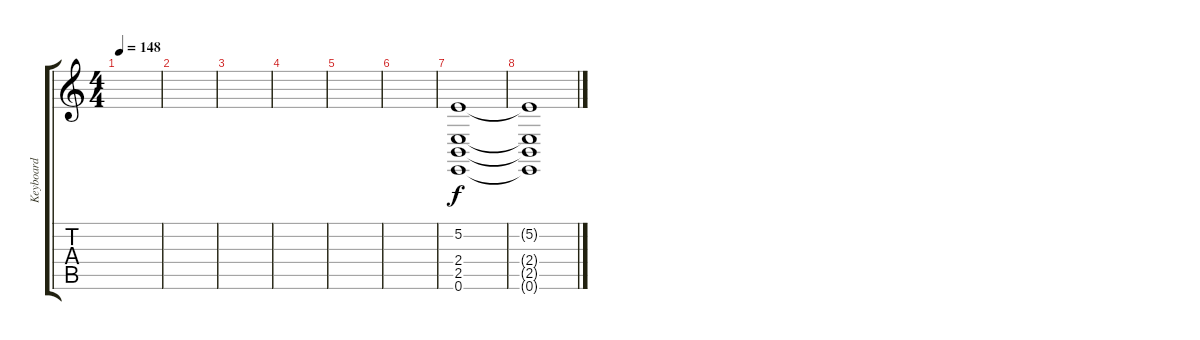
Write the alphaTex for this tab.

\track ("Keyboard" "Keyboard") {instrument lead4chiff}
\staff {score tabs}
\tuning (E4 B3 G3 D3 A2 E2) {hide}
\ts (4 4)
\tempo 148
\clef g2
\ks c
|
|
|
|
|
|
(5.2 2.4 2.5 0.6).1{volume 3 balance 0 instrument synthstrings2} |
(5.2{t} 2.4{t} 2.5{t} 0.6{t}).1{dy f}
